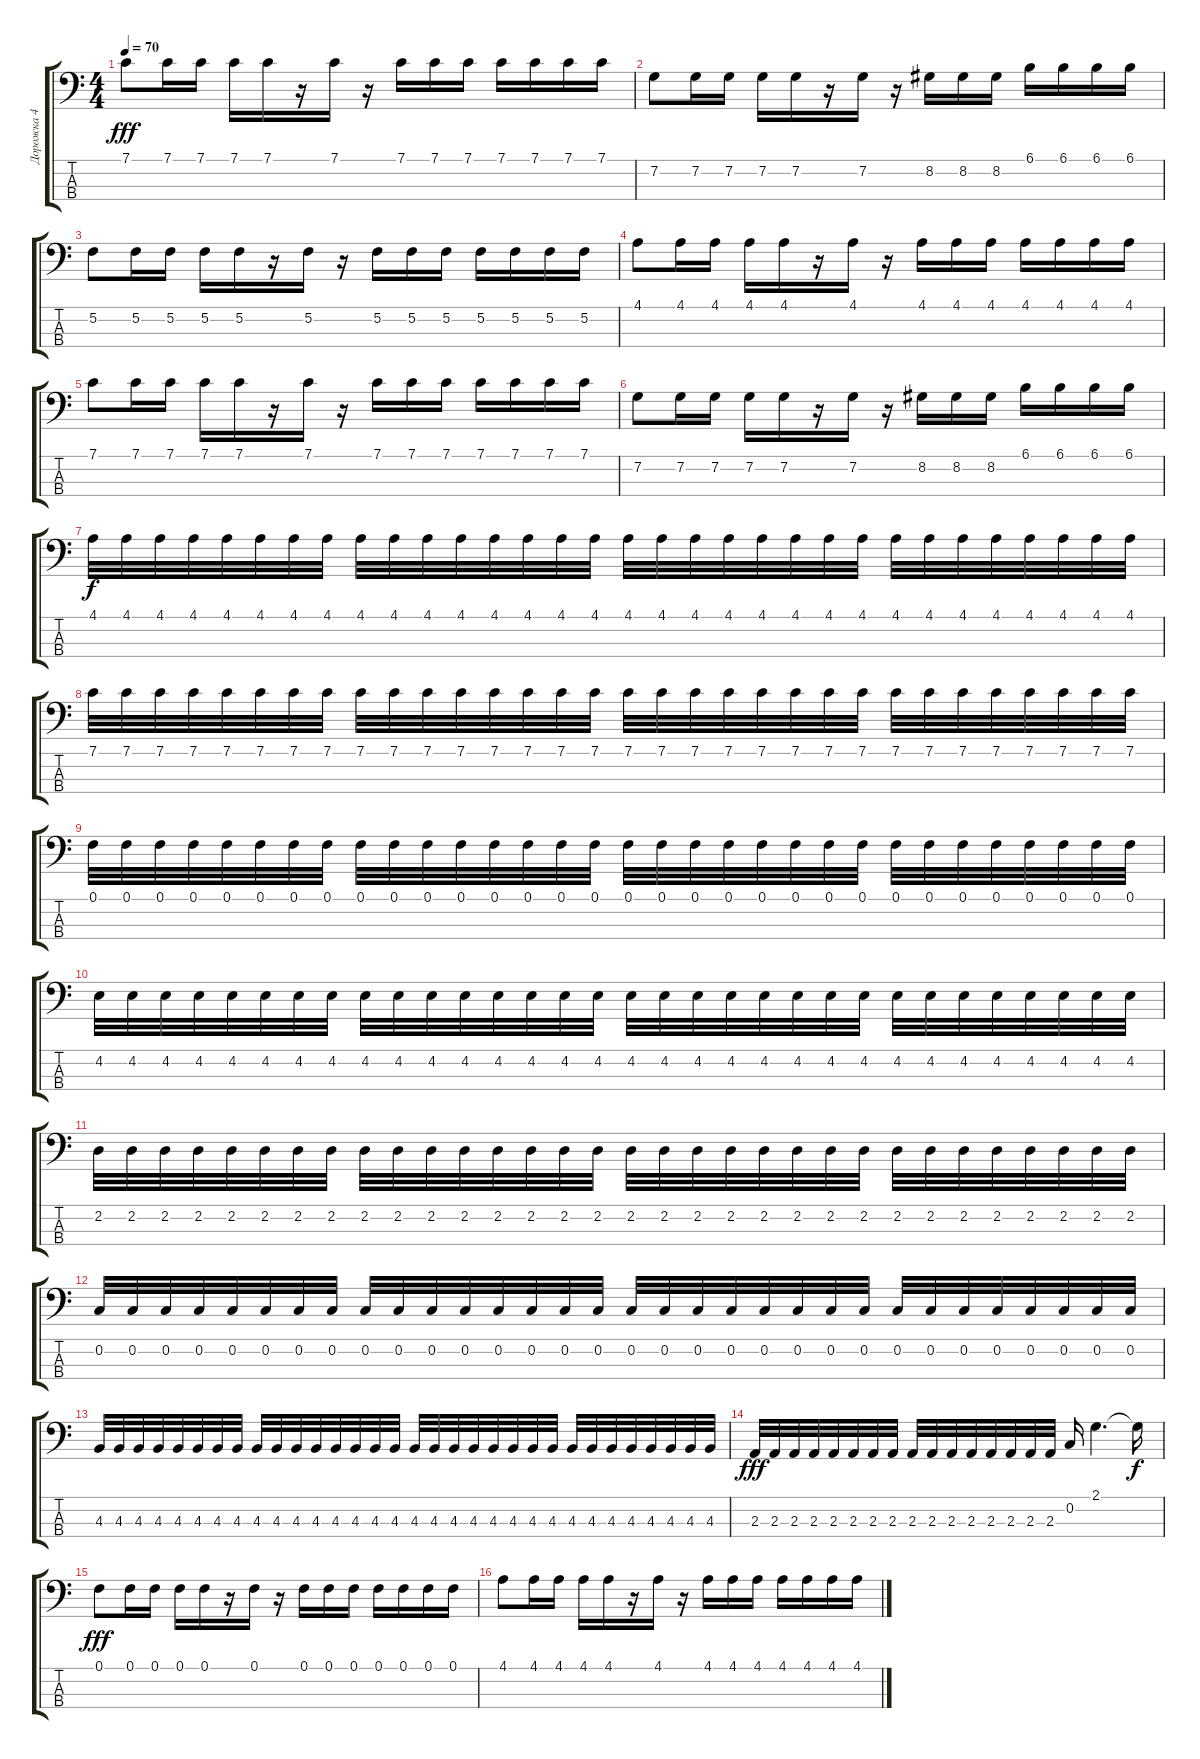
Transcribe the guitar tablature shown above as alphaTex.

\track ("Дорожка 4" "Дорожка 4") {instrument electricbassfinger}
\staff {score tabs}
\tuning (F2 C2 G1 C1) {hide}
\ts (4 4)
\tempo 70
\clef f4
\ks c
7.1.8{dy fff} 7.1.16 7.1.16 7.1.16 7.1.16 r.16 7.1.16 r.16 7.1.16 7.1.16 7.1.16 7.1.16 7.1.16 7.1.16 7.1.16 |
7.2.8 7.2.16 7.2.16 7.2.16 7.2.16 r.16 7.2.16 r.16 8.2.16 8.2.16 8.2.16 6.1.16 6.1.16 6.1.16 6.1.16 |
5.2.8 5.2.16 5.2.16 5.2.16 5.2.16 r.16 5.2.16 r.16 5.2.16 5.2.16 5.2.16 5.2.16 5.2.16 5.2.16 5.2.16 |
4.1.8 4.1.16 4.1.16 4.1.16 4.1.16 r.16 4.1.16 r.16 4.1.16 4.1.16 4.1.16 4.1.16 4.1.16 4.1.16 4.1.16 |
7.1.8 7.1.16 7.1.16 7.1.16 7.1.16 r.16 7.1.16 r.16 7.1.16 7.1.16 7.1.16 7.1.16 7.1.16 7.1.16 7.1.16 |
7.2.8 7.2.16 7.2.16 7.2.16 7.2.16 r.16 7.2.16 r.16 8.2.16 8.2.16 8.2.16 6.1.16 6.1.16 6.1.16 6.1.16 |
4.1.32{dy f} 4.1.32 4.1.32 4.1.32 4.1.32 4.1.32 4.1.32 4.1.32 4.1.32 4.1.32 4.1.32 4.1.32 4.1.32 4.1.32 4.1.32 4.1.32 4.1.32 4.1.32 4.1.32 4.1.32 4.1.32 4.1.32 4.1.32 4.1.32 4.1.32 4.1.32 4.1.32 4.1.32 4.1.32 4.1.32 4.1.32 4.1.32 |
7.1.32 7.1.32 7.1.32 7.1.32 7.1.32 7.1.32 7.1.32 7.1.32 7.1.32 7.1.32 7.1.32 7.1.32 7.1.32 7.1.32 7.1.32 7.1.32 7.1.32 7.1.32 7.1.32 7.1.32 7.1.32 7.1.32 7.1.32 7.1.32 7.1.32 7.1.32 7.1.32 7.1.32 7.1.32 7.1.32 7.1.32 7.1.32 |
0.1.32 0.1.32 0.1.32 0.1.32 0.1.32 0.1.32 0.1.32 0.1.32 0.1.32 0.1.32 0.1.32 0.1.32 0.1.32 0.1.32 0.1.32 0.1.32 0.1.32 0.1.32 0.1.32 0.1.32 0.1.32 0.1.32 0.1.32 0.1.32 0.1.32 0.1.32 0.1.32 0.1.32 0.1.32 0.1.32 0.1.32 0.1.32 |
4.2.32 4.2.32 4.2.32 4.2.32 4.2.32 4.2.32 4.2.32 4.2.32 4.2.32 4.2.32 4.2.32 4.2.32 4.2.32 4.2.32 4.2.32 4.2.32 4.2.32 4.2.32 4.2.32 4.2.32 4.2.32 4.2.32 4.2.32 4.2.32 4.2.32 4.2.32 4.2.32 4.2.32 4.2.32 4.2.32 4.2.32 4.2.32 |
2.2.32 2.2.32 2.2.32 2.2.32 2.2.32 2.2.32 2.2.32 2.2.32 2.2.32 2.2.32 2.2.32 2.2.32 2.2.32 2.2.32 2.2.32 2.2.32 2.2.32 2.2.32 2.2.32 2.2.32 2.2.32 2.2.32 2.2.32 2.2.32 2.2.32 2.2.32 2.2.32 2.2.32 2.2.32 2.2.32 2.2.32 2.2.32 |
0.2.32 0.2.32 0.2.32 0.2.32 0.2.32 0.2.32 0.2.32 0.2.32 0.2.32 0.2.32 0.2.32 0.2.32 0.2.32 0.2.32 0.2.32 0.2.32 0.2.32 0.2.32 0.2.32 0.2.32 0.2.32 0.2.32 0.2.32 0.2.32 0.2.32 0.2.32 0.2.32 0.2.32 0.2.32 0.2.32 0.2.32 0.2.32 |
4.3.32 4.3.32 4.3.32 4.3.32 4.3.32 4.3.32 4.3.32 4.3.32 4.3.32 4.3.32 4.3.32 4.3.32 4.3.32 4.3.32 4.3.32 4.3.32 4.3.32 4.3.32 4.3.32 4.3.32 4.3.32 4.3.32 4.3.32 4.3.32 4.3.32 4.3.32 4.3.32 4.3.32 4.3.32 4.3.32 4.3.32 4.3.32 |
2.3.32{dy fff} 2.3.32 2.3.32 2.3.32 2.3.32 2.3.32 2.3.32 2.3.32 2.3.32 2.3.32 2.3.32 2.3.32 2.3.32 2.3.32 2.3.32 2.3.32 0.2.16 2.1.4{d} 2.1{t}.16{dy f} |
0.1.8{dy fff} 0.1.16 0.1.16 0.1.16 0.1.16 r.16 0.1.16 r.16 0.1.16 0.1.16 0.1.16 0.1.16 0.1.16 0.1.16 0.1.16 |
4.1.8 4.1.16 4.1.16 4.1.16 4.1.16 r.16 4.1.16 r.16 4.1.16 4.1.16 4.1.16 4.1.16 4.1.16 4.1.16 4.1.16
